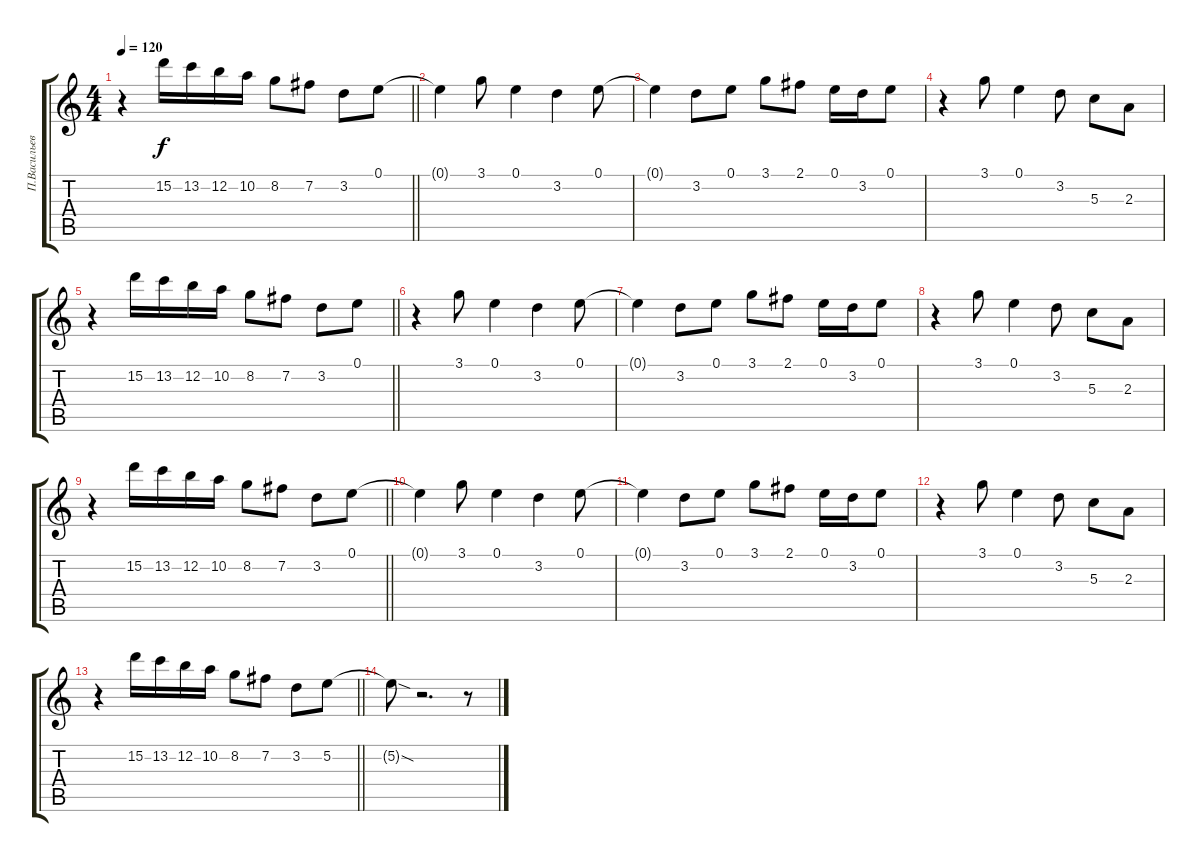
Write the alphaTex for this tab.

\track ("П.Васильев" "П.Васильев") {instrument distortionguitar}
\staff {score tabs}
\tuning (E4 B3 G3 D3 A2 E2) {hide}
\ts (4 4)
\tempo 120
\clef g2
\barLineRight lightlight
\ks c
r.4{dy f} 15.2.16 13.2.16 12.2.16 10.2.16 8.2.8 7.2.8 3.2.8 0.1.8 |
0.1{t}.4 3.1.8 0.1.4 3.2.4 0.1.8 |
0.1{t}.4 3.2.8 0.1.8 3.1.8 2.1.8 0.1.16 3.2.16 0.1.8 |
r.4 3.1.8 0.1.4 3.2.8 5.3.8 2.3.8 |
\barLineRight lightlight
r.4 15.2.16 13.2.16 12.2.16 10.2.16 8.2.8 7.2.8 3.2.8 0.1.8 |
r.4 3.1.8 0.1.4 3.2.4 0.1.8 |
0.1{t}.4 3.2.8 0.1.8 3.1.8 2.1.8 0.1.16 3.2.16 0.1.8 |
r.4 3.1.8 0.1.4 3.2.8 5.3.8 2.3.8 |
\barLineRight lightlight
r.4 15.2.16 13.2.16 12.2.16 10.2.16 8.2.8 7.2.8 3.2.8 0.1.8 |
0.1{t}.4 3.1.8 0.1.4 3.2.4 0.1.8 |
0.1{t}.4 3.2.8 0.1.8 3.1.8 2.1.8 0.1.16 3.2.16 0.1.8 |
r.4 3.1.8 0.1.4 3.2.8 5.3.8 2.3.8 |
\barLineRight lightlight
r.4 15.2.16 13.2.16 12.2.16 10.2.16 8.2.8 7.2.8 3.2.8 5.2.8 |
5.2{sod t}.8 r.2{d} r.8
